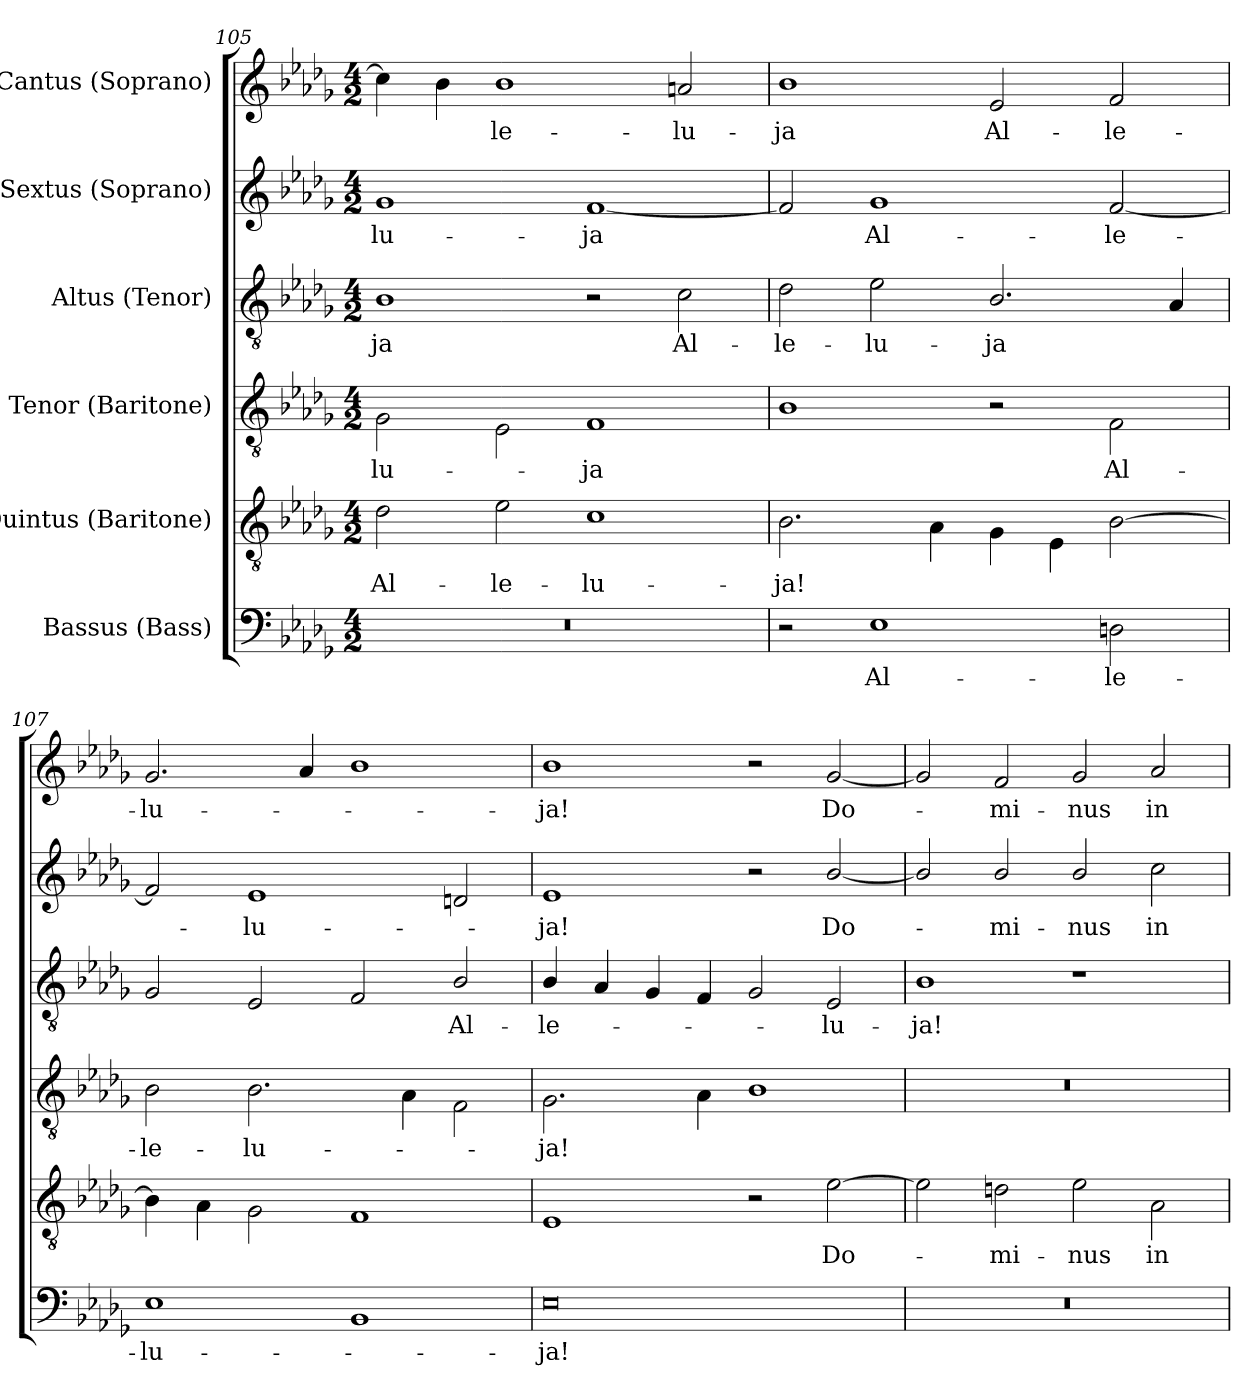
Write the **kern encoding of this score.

**kern	**text	**kern	**text	**kern	**text	**kern	**text	**kern	**text	**kern	**text
*part6	*part6	*part5	*part5	*part4	*part4	*part3	*part3	*part2	*part2	*part1	*part1
*staff6	*staff6	*staff5	*staff5	*staff4	*staff4	*staff3	*staff3	*staff2	*staff2	*staff1	*staff1
*I"Bassus (Bass)	*	*I"Quintus (Baritone)	*	*I"Tenor (Baritone)	*	*I"Altus (Tenor)	*	*I"Sextus (Soprano)	*	*I"Cantus (Soprano)	*
*clefF4	*	*clefGv2	*	*clefGv2	*	*clefGv2	*	*clefG2	*	*clefG2	*
*	*	*ITrd7c12	*	*ITrd7c12	*	*ITrd7c12	*	*	*	*	*
*k[b-e-a-d-g-]	*	*k[b-e-a-d-g-]	*	*k[b-e-a-d-g-]	*	*k[b-e-a-d-g-]	*	*k[b-e-a-d-g-]	*	*k[b-e-a-d-g-]	*
*D-:	*	*D-:	*	*D-:	*	*D-:	*	*D-:	*	*D-:	*
*M4/2	*	*M4/2	*	*M4/2	*	*M4/2	*	*M4/2	*	*M4/2	*
=105	=105	=105	=105	=105	=105	=105	=105	=105	=105	=105	=105
!LO:N:vis=1	!	!	!	!	!	!	!	!	!	!	!
!	!	!	!LO:LY:b:color=#000000	!	!	!	!	!	!	!	!
!	!	!	!	!	!LO:LY:b:color=#000000	!	!	!	!	!	!
!	!	!	!	!	!	!	!LO:LY:b:color=#000000	!	!	!	!
!	!	!	!	!	!	!	!	!	!LO:LY:b:color=#000000	!	!
0r	.	2D-i\	Al-	2GG-i\	-lu-	1BB-i	-ja	1g-i	-lu-	4cci\]	.
.	.	.	.	.	.	.	.	.	.	4b-i\	.
!	!	!	!LO:LY:b:color=#000000	!	!	!	!	!	!	!	!
!	!	!	!	!	!	!	!	!	!	!	!LO:LY:b:color=#000000
.	.	2E-i\	-le-	2EE-i\	.	.	.	.	.	1b-i	-le-
!	!	!	!LO:LY:b:color=#000000	!	!	!	!	!	!	!	!
!	!	!	!	!	!LO:LY:b:color=#000000	!	!	!	!	!	!
!	!	!	!	!	!	!	!	!	!LO:LY:b:color=#000000	!	!
.	.	1Ci	-lu-	1FFi	-ja	2r	.	[1fi	-ja	.	.
!	!	!	!	!	!	!	!LO:LY:b:color=#000000	!	!	!	!
!	!	!	!	!	!	!	!	!	!	!	!LO:LY:b:color=#000000
.	.	.	.	.	.	2Ci\	Al-	.	.	2ani/	-lu-
=106	=106	=106	=106	=106	=106	=106	=106	=106	=106	=106	=106
!	!	!	!LO:LY:b:color=#000000	!	!	!	!	!	!	!	!
!	!	!	!	!	!	!	!LO:LY:b:color=#000000	!	!	!	!
!	!	!	!	!	!	!	!	!	!	!	!LO:LY:b:color=#000000
2r	.	2.BB-i\	-ja!	1BB-i	.	2D-i\	-le-	2fi/]	.	1b-i	-ja
!	!LO:LY:b:color=#000000	!	!	!	!	!	!	!	!	!	!
!	!	!	!	!	!	!	!LO:LY:b:color=#000000	!	!	!	!
!	!	!	!	!	!	!	!	!	!LO:LY:b:color=#000000	!	!
1E-i	Al-	.	.	.	.	2E-i\	-lu-	1g-i	Al-	.	.
.	.	4AA-i\	.	.	.	.	.	.	.	.	.
!	!	!	!	!	!	!	!LO:LY:b:color=#000000	!	!	!	!
!	!	!	!	!	!	!	!	!	!	!	!LO:LY:b:color=#000000
.	.	4GG-i\	.	2r	.	2.BB-i/	-ja	.	.	2e-i/	Al-
.	.	4EE-i\	.	.	.	.	.	.	.	.	.
!	!LO:LY:b:color=#000000	!	!	!	!	!	!	!	!	!	!
!	!	!	!	!	!LO:LY:b:color=#000000	!	!	!	!	!	!
!	!	!	!	!	!	!	!	!	!LO:LY:b:color=#000000	!	!
!	!	!	!	!	!	!	!	!	!	!	!LO:LY:b:color=#000000
2Dni\	-le-	[2BB-i\	.	2FFi\	Al-	.	.	[2fi/	-le-	2fi/	-le-
.	.	.	.	.	.	4AA-i/	.	.	.	.	.
=107	=107	=107	=107	=107	=107	=107	=107	=107	=107	=107	=107
!	!LO:LY:b:color=#000000	!	!	!	!	!	!	!	!	!	!
!	!	!	!	!	!LO:LY:b:color=#000000	!	!	!	!	!	!
!	!	!	!	!	!	!	!	!	!	!	!LO:LY:b:color=#000000
1E-i	-lu-	4BB-i\]	.	2BB-i\	-le-	2GG-i/	.	2fi/]	.	2.g-i/	-lu-
.	.	4AA-i\	.	.	.	.	.	.	.	.	.
!	!	!	!	!	!LO:LY:b:color=#000000	!	!	!	!	!	!
!	!	!	!	!	!	!	!	!	!LO:LY:b:color=#000000	!	!
.	.	2GG-i\	.	2.BB-i\	-lu-	2EE-i/	.	1e-i	-lu-	.	.
.	.	.	.	.	.	.	.	.	.	4a-i/	.
1BB-i	.	1FFi	.	.	.	2FFi/	.	.	.	1b-i	.
.	.	.	.	4AA-i\	.	.	.	.	.	.	.
!	!	!	!	!	!	!	!LO:LY:b:color=#000000	!	!	!	!
.	.	.	.	2FFi\	.	2BB-i/	Al-	2dni/	.	.	.
!!LO:PB:g=z
=108	=108	=108	=108	=108	=108	=108	=108	=108	=108	=108	=108
!	!LO:LY:b:color=#000000	!	!	!	!	!	!	!	!	!	!
!	!	!	!	!	!LO:LY:b:color=#000000	!	!	!	!	!	!
!	!	!	!	!	!	!	!LO:LY:b:color=#000000	!	!	!	!
!	!	!	!	!	!	!	!	!	!LO:LY:b:color=#000000	!	!
!	!	!	!	!	!	!	!	!	!	!	!LO:LY:b:color=#000000
0E-i	-ja!	1EE-i	.	2.GG-i\	-ja!	4BB-i/	-le-	1e-i	-ja!	1b-i	-ja!
.	.	.	.	.	.	4AA-i/	.	.	.	.	.
.	.	.	.	.	.	4GG-i/	.	.	.	.	.
.	.	.	.	4AA-i\	.	4FFi/	.	.	.	.	.
.	.	2r	.	1BB-i	.	2GG-i/	.	2r	.	2r	.
!	!	!	!LO:LY:b:color=#000000	!	!	!	!	!	!	!	!
!	!	!	!	!	!	!	!LO:LY:b:color=#000000	!	!	!	!
!	!	!	!	!	!	!	!	!	!LO:LY:b:color=#000000	!	!
!	!	!	!	!	!	!	!	!	!	!	!LO:LY:b:color=#000000
.	.	[2E-i\	Do-	.	.	2EE-i/	-lu-	[2b-i/	Do-	[2g-i/	Do-
=109	=109	=109	=109	=109	=109	=109	=109	=109	=109	=109	=109
!LO:N:vis=1	!	!	!	!LO:N:vis=1	!	!	!	!	!	!	!
!	!	!	!	!	!	!	!LO:LY:b:color=#000000	!	!	!	!
0r	.	2E-i\]	.	0r	.	1BB-i	-ja!	2b-i/]	.	2g-i/]	.
!	!	!	!LO:LY:b:color=#000000	!	!	!	!	!	!	!	!
!	!	!	!	!	!	!	!	!	!LO:LY:b:color=#000000	!	!
!	!	!	!	!	!	!	!	!	!	!	!LO:LY:b:color=#000000
.	.	2Dni\	-mi-	.	.	.	.	2b-i/	-mi-	2fi/	-mi-
!	!	!	!LO:LY:b:color=#000000	!	!	!	!	!	!	!	!
!	!	!	!	!	!	!	!	!	!LO:LY:b:color=#000000	!	!
!	!	!	!	!	!	!	!	!	!	!	!LO:LY:b:color=#000000
.	.	2E-i\	-nus	.	.	1r	.	2b-i/	-nus	2g-i/	-nus
!	!	!	!LO:LY:b:color=#000000	!	!	!	!	!	!	!	!
!	!	!	!	!	!	!	!	!	!LO:LY:b:color=#000000	!	!
!	!	!	!	!	!	!	!	!	!	!	!LO:LY:b:color=#000000
.	.	2AA-i\	in	.	.	.	.	2cci\	in	2a-i/	in
=	=	=	=	=	=	=	=	=	=	=	=
*-	*-	*-	*-	*-	*-	*-	*-	*-	*-	*-	*-
